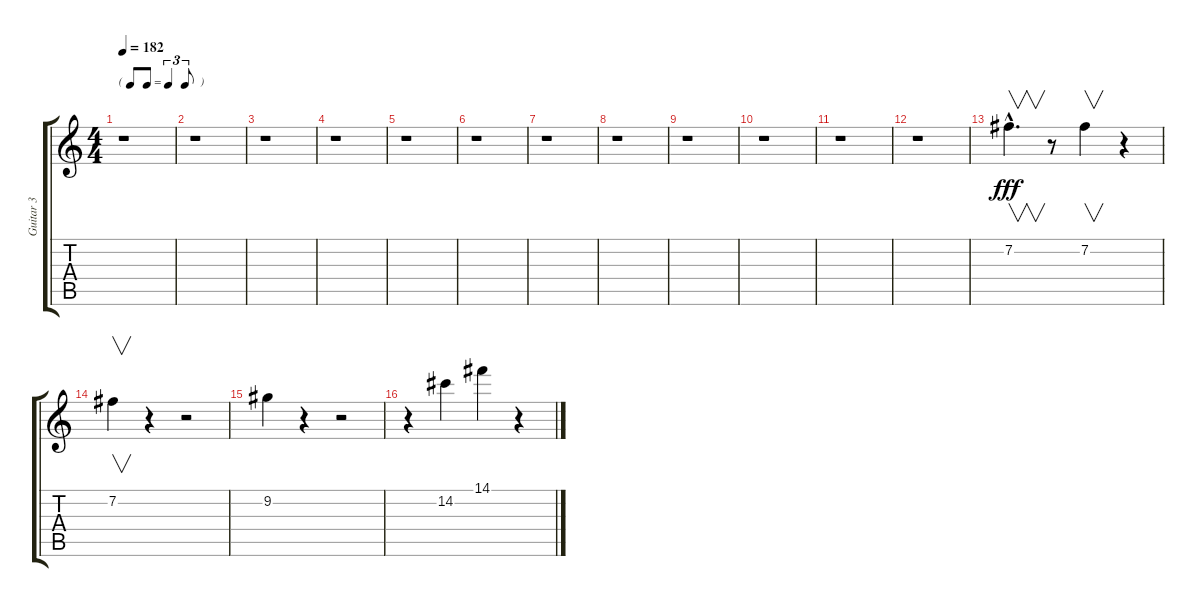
\track ("Guitar 3" "Guitar 3") {instrument distortionguitar}
\staff {score tabs}
\tuning (E4 B3 G3 D3 A2 E2) {hide}
\ts (4 4)
\tf triplet8th
\tempo 182
\clef g2
\ks c
r.1{dy fff} |
r.1 |
r.1 |
r.1 |
r.1 |
r.1 |
r.1 |
r.1 |
r.1 |
r.1 |
r.1 |
r.1 |
7.2{hac}.4{v d} r.8 7.2.4{v} r.4 |
7.2.4{v} r.4 r.2 |
9.2.4 r.4 r.2 |
r.4 14.2.4 14.1.4 r.4
